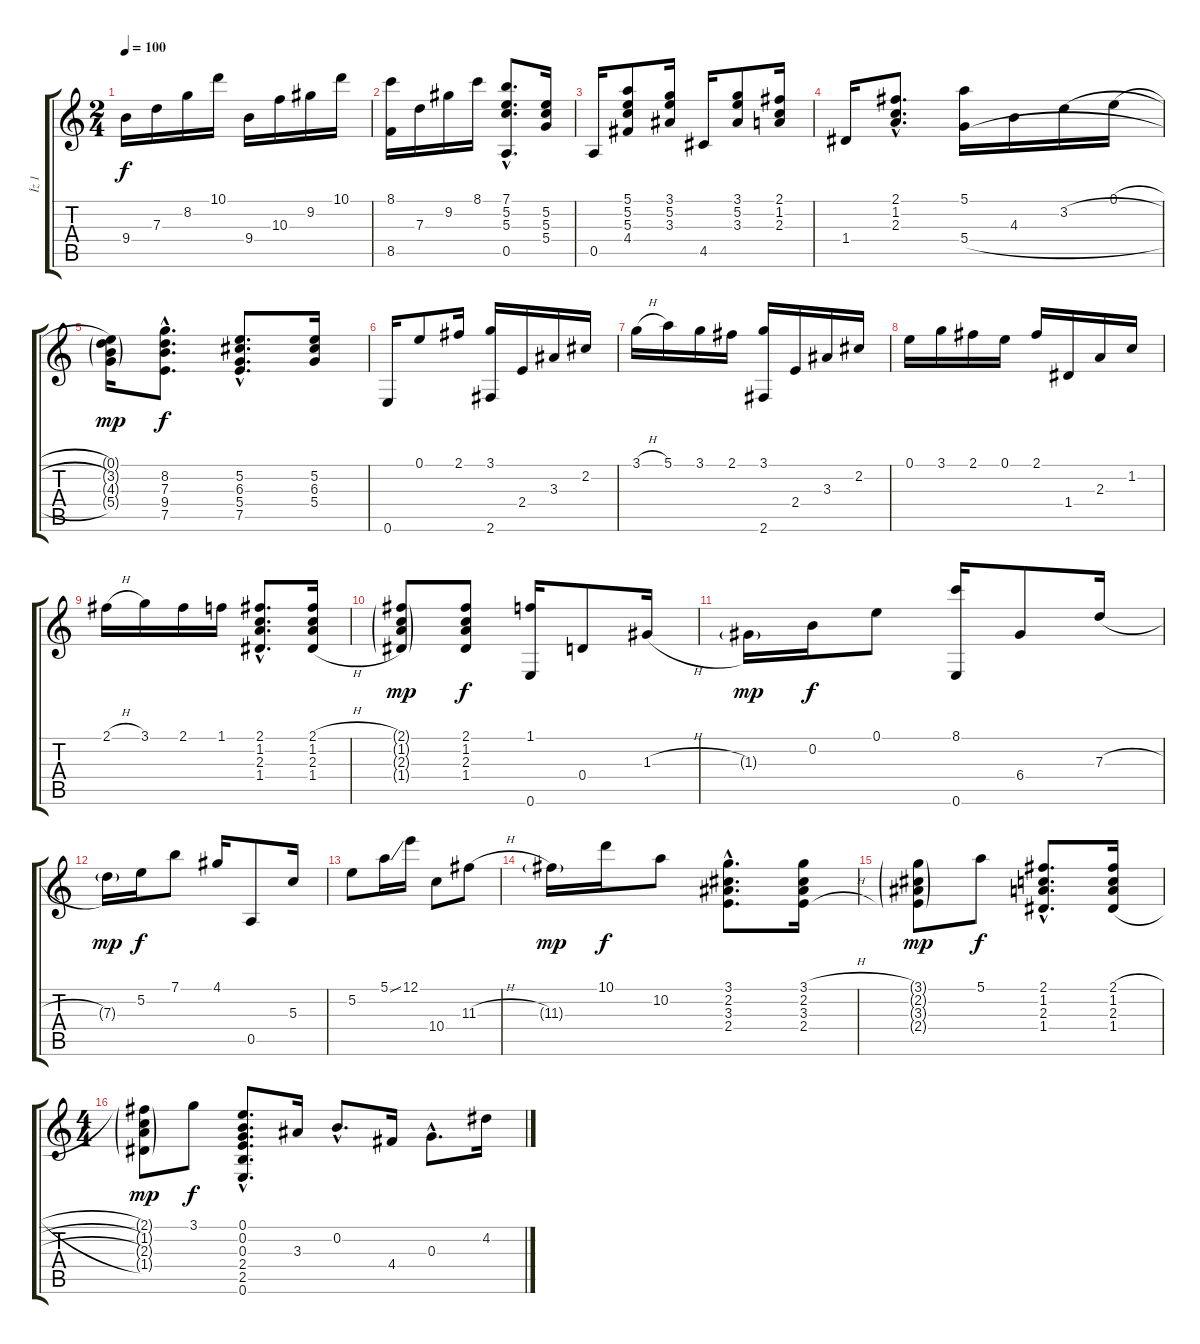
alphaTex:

\track ("İz 1" "İz 1") {instrument acousticguitarnylon}
\staff {score tabs}
\tuning (E4 B3 G3 D3 A2 E2) {hide}
\ts (2 4)
\tempo 100
\clef g2
\ks c
9.4.16{dy f} 7.3.16 8.2.16 10.1.16 9.4.16 10.3.16 9.2.16 10.1.16 |
(8.1 8.5).16 7.3.16 9.2.16 8.1.16 (7.1{hac} 5.2{hac} 5.3{hac} 0.5{hac}).8{d} (5.2 5.3 5.4).16 |
0.5.16 (5.1 5.2 5.3 4.4).8 (3.1 5.2 3.3).16 4.5.16 (3.1 5.2 3.3).8 (2.1 1.2 2.3).16 |
1.4.16 (2.1{hac} 1.2{hac} 2.3{hac}).8{d} (5.1 5.4{h}).16 4.3.16 3.2{h}.16 0.1{h}.16 |
(0.1{g} 3.2{g} 4.3{g} 5.4{g}).16{dy mp} (8.2{hac} 7.3{hac} 9.4{hac} 7.5{hac}).8{d dy f} (5.2{hac} 6.3{hac} 5.4{hac} 7.5{hac}).8{d} (5.2 6.3 5.4).16 |
0.6.16 0.1.8 2.1.16 (3.1 2.6).16 2.4.16 3.3.16 2.2.16 |
3.1{h}.16 5.1.16 3.1.16 2.1.16 (3.1 2.6).16 2.4.16 3.3.16 2.2.16 |
0.1.16 3.1.16 2.1.16 0.1.16 2.1.16 1.4.16 2.3.16 1.2.16 |
2.1{h}.16 3.1.16 2.1.16 1.1.16 (2.1{hac} 1.2{hac} 2.3{hac} 1.4{hac}).8{d} (2.1{h} 1.2{h} 2.3{h} 1.4{h}).16 |
(2.1{g} 1.2{g} 2.3{g} 1.4{g}).8{dy mp} (2.1 1.2 2.3 1.4).8{dy f} (1.1 0.6).16 0.4.8 1.3{h}.16 |
1.3{g}.16{dy mp} 0.2.16{dy f} 0.1.8 (8.1 0.6).16 6.4.8 7.3{h}.16 |
7.3{g}.16{dy mp} 5.2.16{dy f} 7.1.8 4.1.16 0.5.8 5.3.16 |
5.2.8 5.1{ss}.16 12.1.16 10.4.8 11.3{h}.8 |
11.3{g}.16{dy mp} 10.1.16{dy f} 10.2.8 (3.1{hac} 2.2{hac} 3.3{hac} 2.4{hac}).8{d} (3.1{h} 2.2{h} 3.3{h} 2.4{h}).16 |
(3.1{g} 2.2{g} 3.3{g} 2.4{g}).8{dy mp} 5.1.8{dy f} (2.1{hac} 1.2{hac} 2.3{hac} 1.4{hac}).8{d} (2.1{h} 1.2{h} 2.3{h} 1.4{h}).16 |
\ts (4 4)
(2.1{g} 1.2{g} 2.3{g} 1.4{g}).8{dy mp} 3.1.8{dy f} (0.1{hac} 0.2{hac} 0.3{hac} 2.4{hac} 2.5{hac} 0.6{hac}).8{d} 3.3.16 0.2{hac}.8{d} 4.4.16 0.3{hac}.8{d} 4.2.16
